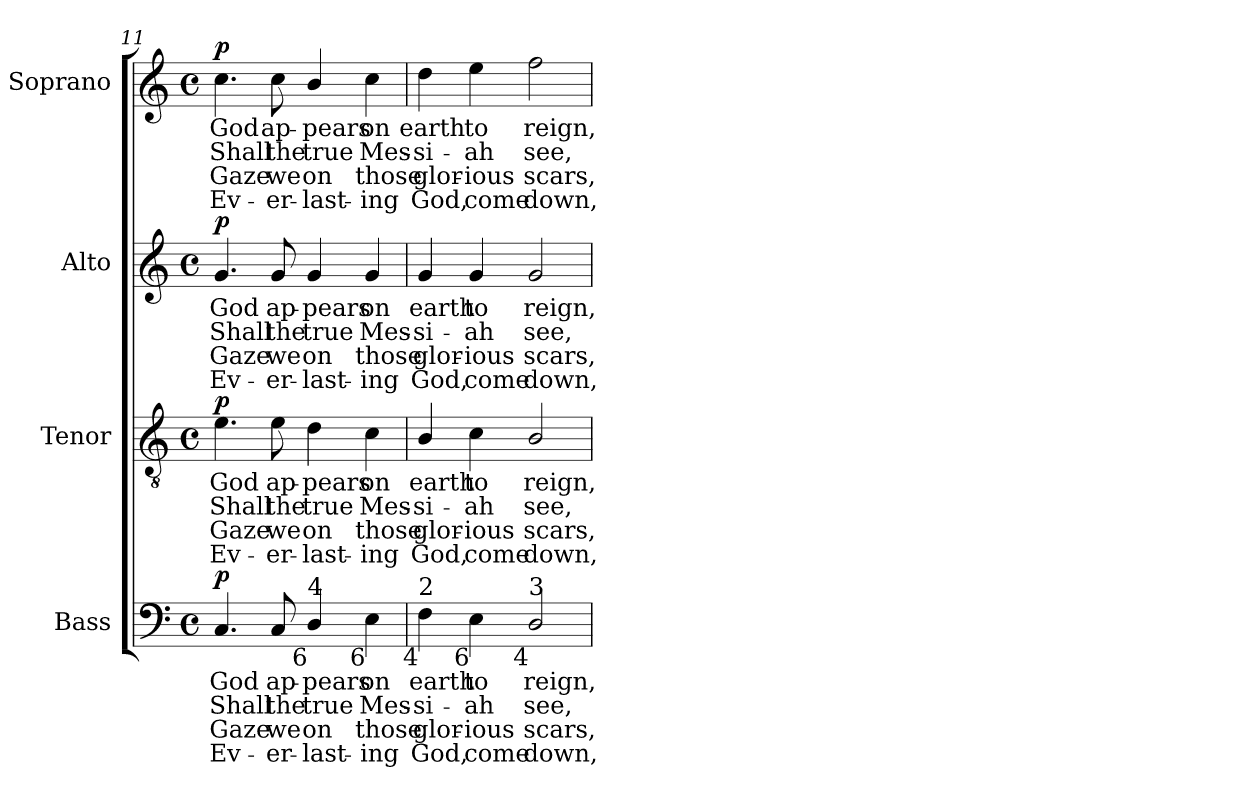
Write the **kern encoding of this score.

**kern	**text	**text	**text	**text	**dynam	**kern	**text	**text	**text	**text	**dynam	**kern	**text	**text	**text	**text	**dynam	**kern	**text	**text	**text	**text	**dynam
*part4	*part4	*part4	*part4	*part4	*part4	*part3	*part3	*part3	*part3	*part3	*part3	*part2	*part2	*part2	*part2	*part2	*part2	*part1	*part1	*part1	*part1	*part1	*part1
*staff4	*staff4	*staff4	*staff4	*staff4	*staff4	*staff3	*staff3	*staff3	*staff3	*staff3	*staff3	*staff2	*staff2	*staff2	*staff2	*staff2	*staff2	*staff1	*staff1	*staff1	*staff1	*staff1	*staff1
*I"Bass	*	*	*	*	*	*I"Tenor	*	*	*	*	*	*I"Alto	*	*	*	*	*	*I"Soprano	*	*	*	*	*
*I'B.	*	*	*	*	*	*I'T.	*	*	*	*	*	*I'A.	*	*	*	*	*	*I'S.	*	*	*	*	*
*clefF4	*	*	*	*	*	*clefGv2	*	*	*	*	*	*clefG2	*	*	*	*	*	*clefG2	*	*	*	*	*
*	*	*	*	*	*	*ITrd7c12	*	*	*	*	*	*	*	*	*	*	*	*	*	*	*	*	*
*k[]	*	*	*	*	*	*k[]	*	*	*	*	*	*k[]	*	*	*	*	*	*k[]	*	*	*	*	*
*C:	*	*	*	*	*	*C:	*	*	*	*	*	*C:	*	*	*	*	*	*C:	*	*	*	*	*
*M4/4	*	*	*	*	*	*M4/4	*	*	*	*	*	*M4/4	*	*	*	*	*	*M4/4	*	*	*	*	*
*met(c)	*	*	*	*	*	*met(c)	*	*	*	*	*	*met(c)	*	*	*	*	*	*met(c)	*	*	*	*	*
=11	=11	=11	=11	=11	=11	=11	=11	=11	=11	=11	=11	=11	=11	=11	=11	=11	=11	=11	=11	=11	=11	=11	=11
!	!LO:LY:b:color=#000000	!LO:LY:b:color=#000000	!LO:LY:b:color=#000000	!LO:LY:b:color=#000000	!	!	!	!	!	!	!	!	!	!	!	!	!	!	!	!	!	!	!
!	!	!	!	!	!	!	!LO:LY:b:color=#000000	!LO:LY:b:color=#000000	!LO:LY:b:color=#000000	!LO:LY:b:color=#000000	!	!	!	!	!	!	!	!	!	!	!	!	!
!	!	!	!	!	!	!	!	!	!	!	!	!	!LO:LY:b:color=#000000	!LO:LY:b:color=#000000	!LO:LY:b:color=#000000	!LO:LY:b:color=#000000	!	!	!	!	!	!	!
!	!	!	!	!	!	!	!	!	!	!	!	!	!	!	!	!	!	!	!LO:LY:b:color=#000000	!LO:LY:b:color=#000000	!LO:LY:b:color=#000000	!LO:LY:b:color=#000000	!
4.Ci/	God	Shall	Gaze	Ev-	p	4.Ei\	God	Shall	Gaze	Ev-	p	4.gi/	God	Shall	Gaze	Ev-	p	4.cci\	God	Shall	Gaze	Ev-	p
!	!LO:LY:b:color=#000000	!LO:LY:b:color=#000000	!LO:LY:b:color=#000000	!LO:LY:b:color=#000000	!	!	!	!	!	!	!	!	!	!	!	!	!	!	!	!	!	!	!
!	!	!	!	!	!	!	!LO:LY:b:color=#000000	!LO:LY:b:color=#000000	!LO:LY:b:color=#000000	!LO:LY:b:color=#000000	!	!	!	!	!	!	!	!	!	!	!	!	!
!	!	!	!	!	!	!	!	!	!	!	!	!	!LO:LY:b:color=#000000	!LO:LY:b:color=#000000	!LO:LY:b:color=#000000	!LO:LY:b:color=#000000	!	!	!	!	!	!	!
!	!	!	!	!	!	!	!	!	!	!	!	!	!	!	!	!	!	!	!LO:LY:b:color=#000000	!LO:LY:b:color=#000000	!LO:LY:b:color=#000000	!LO:LY:b:color=#000000	!
8Ci/	ap-	the	-we	er-	.	8Ei\	ap-	the	-we	er-	.	8gi/	ap-	the	-we	er-	.	8cci\	ap-	the	-we	er-	.
!	!LO:LY:b:color=#000000	!LO:LY:b:color=#000000	!LO:LY:b:color=#000000	!LO:LY:b:color=#000000	!	!	!	!	!	!	!	!	!	!	!	!	!	!	!	!	!	!	!
!	!	!	!	!	!	!	!LO:LY:b:color=#000000	!LO:LY:b:color=#000000	!LO:LY:b:color=#000000	!LO:LY:b:color=#000000	!	!	!	!	!	!	!	!	!	!	!	!	!
!	!	!	!	!	!	!	!	!	!	!	!	!	!LO:LY:b:color=#000000	!LO:LY:b:color=#000000	!LO:LY:b:color=#000000	!LO:LY:b:color=#000000	!	!	!	!	!	!	!
!LO:TX:b:rj:t=6	!	!	!	!	!	!	!	!	!	!	!	!	!	!	!	!	!	!	!	!	!	!	!
!LO:TX:t=4	!	!	!	!	!	!	!	!	!	!	!	!	!	!	!	!	!	!	!	!	!	!	!
!	!	!	!	!	!	!	!	!	!	!	!	!	!	!	!	!	!	!	!LO:LY:b:color=#000000	!LO:LY:b:color=#000000	!LO:LY:b:color=#000000	!LO:LY:b:color=#000000	!
4Di/	-pears	true	-on	last-	.	4Di\	-pears	true	-on	last-	.	4gi/	-pears	true	-on	last-	.	4bi/	-pears	true	-on	last-	.
!	!LO:LY:b:color=#000000	!LO:LY:b:color=#000000	!LO:LY:b:color=#000000	!LO:LY:b:color=#000000	!	!	!	!	!	!	!	!	!	!	!	!	!	!	!	!	!	!	!
!	!	!	!	!	!	!	!LO:LY:b:color=#000000	!LO:LY:b:color=#000000	!LO:LY:b:color=#000000	!LO:LY:b:color=#000000	!	!	!	!	!	!	!	!	!	!	!	!	!
!	!	!	!	!	!	!	!	!	!	!	!	!	!LO:LY:b:color=#000000	!LO:LY:b:color=#000000	!LO:LY:b:color=#000000	!LO:LY:b:color=#000000	!	!	!	!	!	!	!
!LO:TX:b:rj:t=6	!	!	!	!	!	!	!	!	!	!	!	!	!	!	!	!	!	!	!	!	!	!	!
!	!	!	!	!	!	!	!	!	!	!	!	!	!	!	!	!	!	!	!LO:LY:b:color=#000000	!LO:LY:b:color=#000000	!LO:LY:b:color=#000000	!LO:LY:b:color=#000000	!
4Ei\	on	Mes-	-those	ing	.	4Ci\	on	Mes-	-those	ing	.	4gi/	on	Mes-	-those	ing	.	4cci\	on	Mes-	-those	ing	.
=12	=12	=12	=12	=12	=12	=12	=12	=12	=12	=12	=12	=12	=12	=12	=12	=12	=12	=12	=12	=12	=12	=12	=12
!	!LO:LY:b:color=#000000	!LO:LY:b:color=#000000	!LO:LY:b:color=#000000	!LO:LY:b:color=#000000	!	!	!	!	!	!	!	!	!	!	!	!	!	!	!	!	!	!	!
!	!	!	!	!	!	!	!LO:LY:b:color=#000000	!LO:LY:b:color=#000000	!LO:LY:b:color=#000000	!LO:LY:b:color=#000000	!	!	!	!	!	!	!	!	!	!	!	!	!
!	!	!	!	!	!	!	!	!	!	!	!	!	!LO:LY:b:color=#000000	!LO:LY:b:color=#000000	!LO:LY:b:color=#000000	!LO:LY:b:color=#000000	!	!	!	!	!	!	!
!LO:TX:b:rj:t=4	!	!	!	!	!	!	!	!	!	!	!	!	!	!	!	!	!	!	!	!	!	!	!
!LO:TX:t=2	!	!	!	!	!	!	!	!	!	!	!	!	!	!	!	!	!	!	!	!	!	!	!
!	!	!	!	!	!	!	!	!	!	!	!	!	!	!	!	!	!	!	!LO:LY:b:color=#000000	!LO:LY:b:color=#000000	!LO:LY:b:color=#000000	!LO:LY:b:color=#000000	!
4Fi\	earth	-si-	glor-	-God,	.	4BBi/	earth	-si-	glor-	-God,	.	4gi/	earth	-si-	glor-	-God,	.	4ddi\	earth	-si-	glor-	-God,	.
!	!LO:LY:b:color=#000000	!LO:LY:b:color=#000000	!LO:LY:b:color=#000000	!LO:LY:b:color=#000000	!	!	!	!	!	!	!	!	!	!	!	!	!	!	!	!	!	!	!
!	!	!	!	!	!	!	!LO:LY:b:color=#000000	!LO:LY:b:color=#000000	!LO:LY:b:color=#000000	!LO:LY:b:color=#000000	!	!	!	!	!	!	!	!	!	!	!	!	!
!	!	!	!	!	!	!	!	!	!	!	!	!	!LO:LY:b:color=#000000	!LO:LY:b:color=#000000	!LO:LY:b:color=#000000	!LO:LY:b:color=#000000	!	!	!	!	!	!	!
!LO:TX:b:rj:t=6	!	!	!	!	!	!	!	!	!	!	!	!	!	!	!	!	!	!	!	!	!	!	!
!	!	!	!	!	!	!	!	!	!	!	!	!	!	!	!	!	!	!	!LO:LY:b:color=#000000	!LO:LY:b:color=#000000	!LO:LY:b:color=#000000	!LO:LY:b:color=#000000	!
4Ei\	to	-ah	ious	come	.	4Ci\	to	-ah	ious	come	.	4gi/	to	-ah	ious	come	.	4eei\	to	-ah	ious	come	.
!	!LO:LY:b:color=#000000	!LO:LY:b:color=#000000	!LO:LY:b:color=#000000	!LO:LY:b:color=#000000	!	!	!	!	!	!	!	!	!	!	!	!	!	!	!	!	!	!	!
!	!	!	!	!	!	!	!LO:LY:b:color=#000000	!LO:LY:b:color=#000000	!LO:LY:b:color=#000000	!LO:LY:b:color=#000000	!	!	!	!	!	!	!	!	!	!	!	!	!
!	!	!	!	!	!	!	!	!	!	!	!	!	!LO:LY:b:color=#000000	!LO:LY:b:color=#000000	!LO:LY:b:color=#000000	!LO:LY:b:color=#000000	!	!	!	!	!	!	!
!LO:TX:b:rj:t=4	!	!	!	!	!	!	!	!	!	!	!	!	!	!	!	!	!	!	!	!	!	!	!
!LO:TX:t=3	!	!	!	!	!	!	!	!	!	!	!	!	!	!	!	!	!	!	!	!	!	!	!
!	!	!	!	!	!	!	!	!	!	!	!	!	!	!	!	!	!	!	!LO:LY:b:color=#000000	!LO:LY:b:color=#000000	!LO:LY:b:color=#000000	!LO:LY:b:color=#000000	!
2Di/	reign,	see,	scars,	down,	.	2BBi/	reign,	see,	scars,	down,	.	2gi/	reign,	see,	scars,	down,	.	2ffi\	reign,	see,	scars,	down,	.
=	=	=	=	=	=	=	=	=	=	=	=	=	=	=	=	=	=	=	=	=	=	=	=
*-	*-	*-	*-	*-	*-	*-	*-	*-	*-	*-	*-	*-	*-	*-	*-	*-	*-	*-	*-	*-	*-	*-	*-
